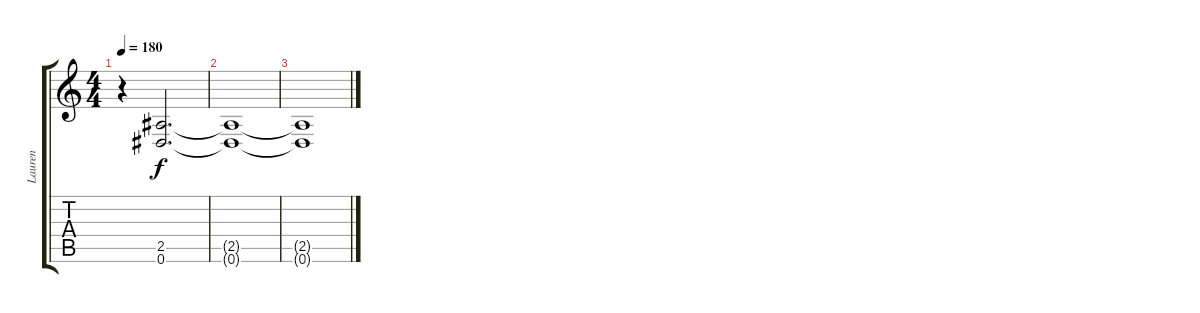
\track ("Lauren" "Lauren") {instrument distortionguitar}
\staff {score tabs}
\tuning (Eb4 Bb3 Gb3 Db3 Ab2 Eb2) {hide}
\ts (4 4)
\tempo 180
\clef g2
\ks c
r.4{dy f} (2.5 0.6).2{d} |
(2.5{t} 0.6{t}).1 |
(2.5{t} 0.6{t}).1
